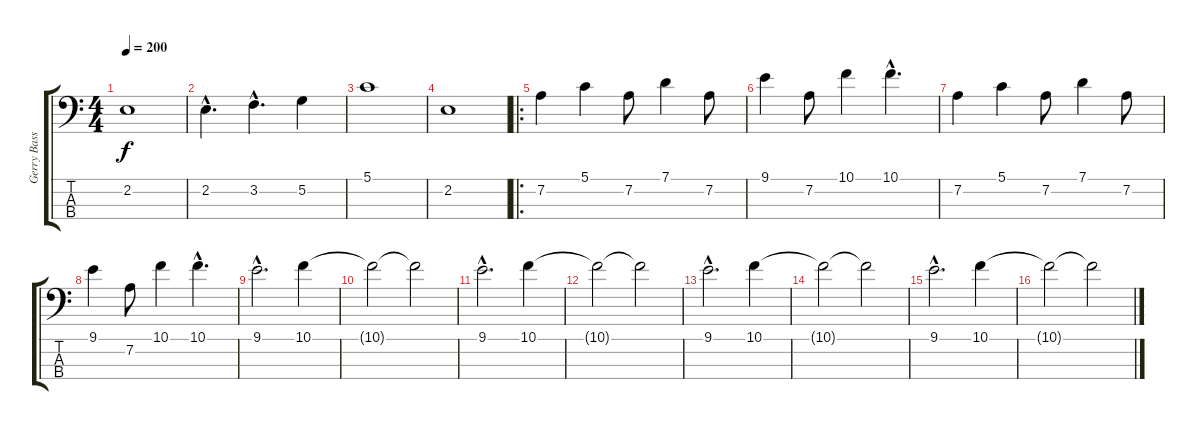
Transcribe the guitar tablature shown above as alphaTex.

\track ("Gerry Bass" "Gerry Bass") {instrument electricbassfinger}
\staff {score tabs}
\tuning (G2 D2 A1 E1) {hide}
\ts (4 4)
\tempo 200
\clef f4
\ks c
2.2.1{dy f} |
2.2{hac}.4{d} 3.2{hac}.4{d} 5.2.4 |
5.1.1 |
2.2.1 |
\ro
7.2.4 5.1.4 7.2.8 7.1.4 7.2.8 |
9.1.4 7.2.8 10.1.4 10.1{hac}.4{d} |
7.2.4 5.1.4 7.2.8 7.1.4 7.2.8 |
9.1.4 7.2.8 10.1.4 10.1{hac}.4{d} |
9.1{hac}.2{d} 10.1.4 |
10.1{t}.2 10.1{t}.2 |
9.1{hac}.2{d} 10.1.4 |
10.1{t}.2 10.1{t}.2 |
9.1{hac}.2{d} 10.1.4 |
10.1{t}.2 10.1{t}.2 |
9.1{hac}.2{d} 10.1.4 |
10.1{t}.2 10.1{t}.2
